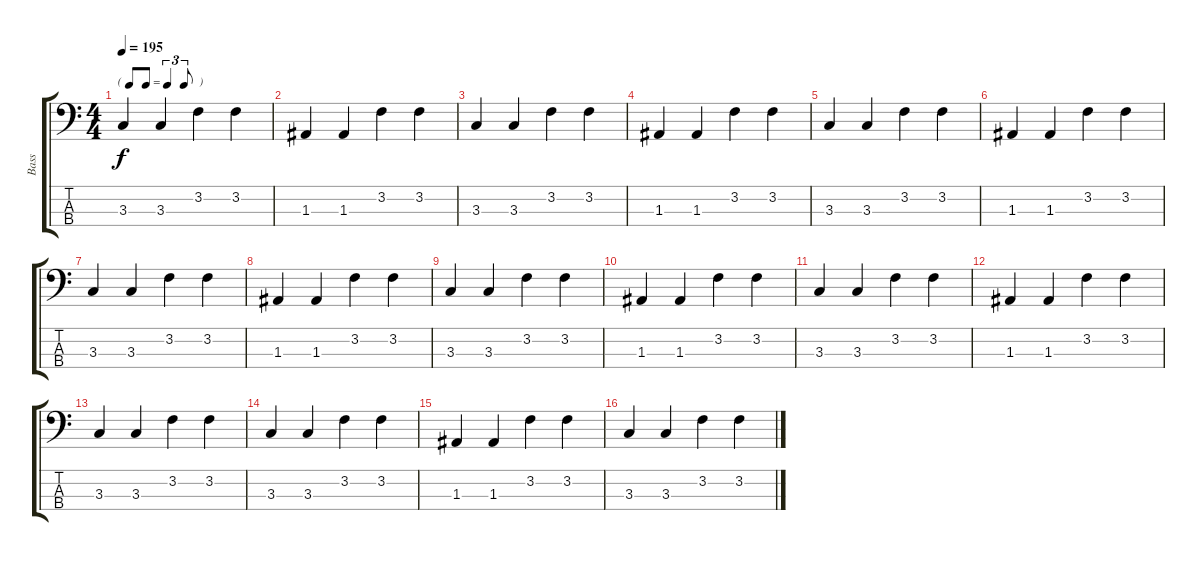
\track ("Bass" "Bass") {instrument electricbassfinger}
\staff {score tabs}
\tuning (G2 D2 A1 E1) {hide}
\ts (4 4)
\tf triplet8th
\tempo 195
\clef f4
\ks c
3.3.4{dy f} 3.3.4 3.2.4 3.2.4 |
1.3.4 1.3.4 3.2.4 3.2.4 |
3.3.4 3.3.4 3.2.4 3.2.4 |
1.3.4 1.3.4 3.2.4 3.2.4 |
3.3.4 3.3.4 3.2.4 3.2.4 |
1.3.4 1.3.4 3.2.4 3.2.4 |
3.3.4 3.3.4 3.2.4 3.2.4 |
1.3.4 1.3.4 3.2.4 3.2.4 |
3.3.4 3.3.4 3.2.4 3.2.4 |
1.3.4 1.3.4 3.2.4 3.2.4 |
3.3.4 3.3.4 3.2.4 3.2.4 |
1.3.4 1.3.4 3.2.4 3.2.4 |
3.3.4 3.3.4 3.2.4 3.2.4 |
3.3.4 3.3.4 3.2.4 3.2.4 |
1.3.4 1.3.4 3.2.4 3.2.4 |
3.3.4 3.3.4 3.2.4 3.2.4
